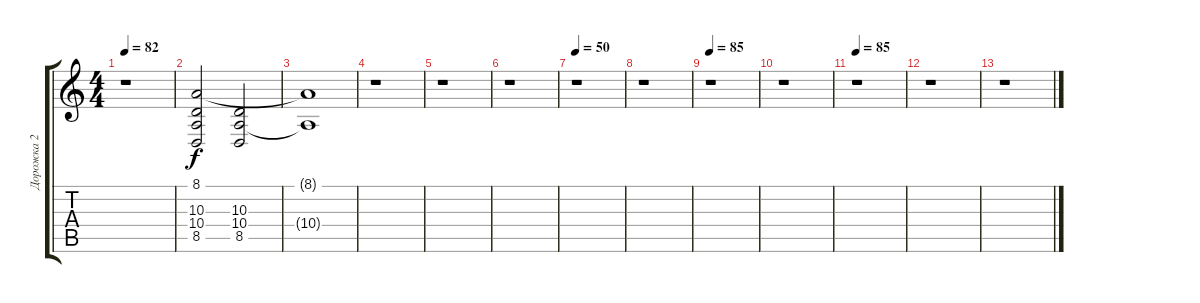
\track ("Дорожка 2" "Дорожка 2") {instrument synthstrings2}
\staff {score tabs}
\tuning (Db4 Ab3 E3 B2 Gb2 B1) {hide}
\ts (4 4)
\tempo 82
\clef g2
\ks c
r.1{dy f} |
(8.1 10.3 10.4 8.5).2 (10.3 10.4 8.5).2 |
(8.1{t} 10.4{t}).1 |
r.1 |
r.1 |
r.1 |
\tempo 50
r.1 |
r.1 |
\tempo 85
r.1 |
r.1 |
\tempo 85
r.1 |
r.1 |
r.1
